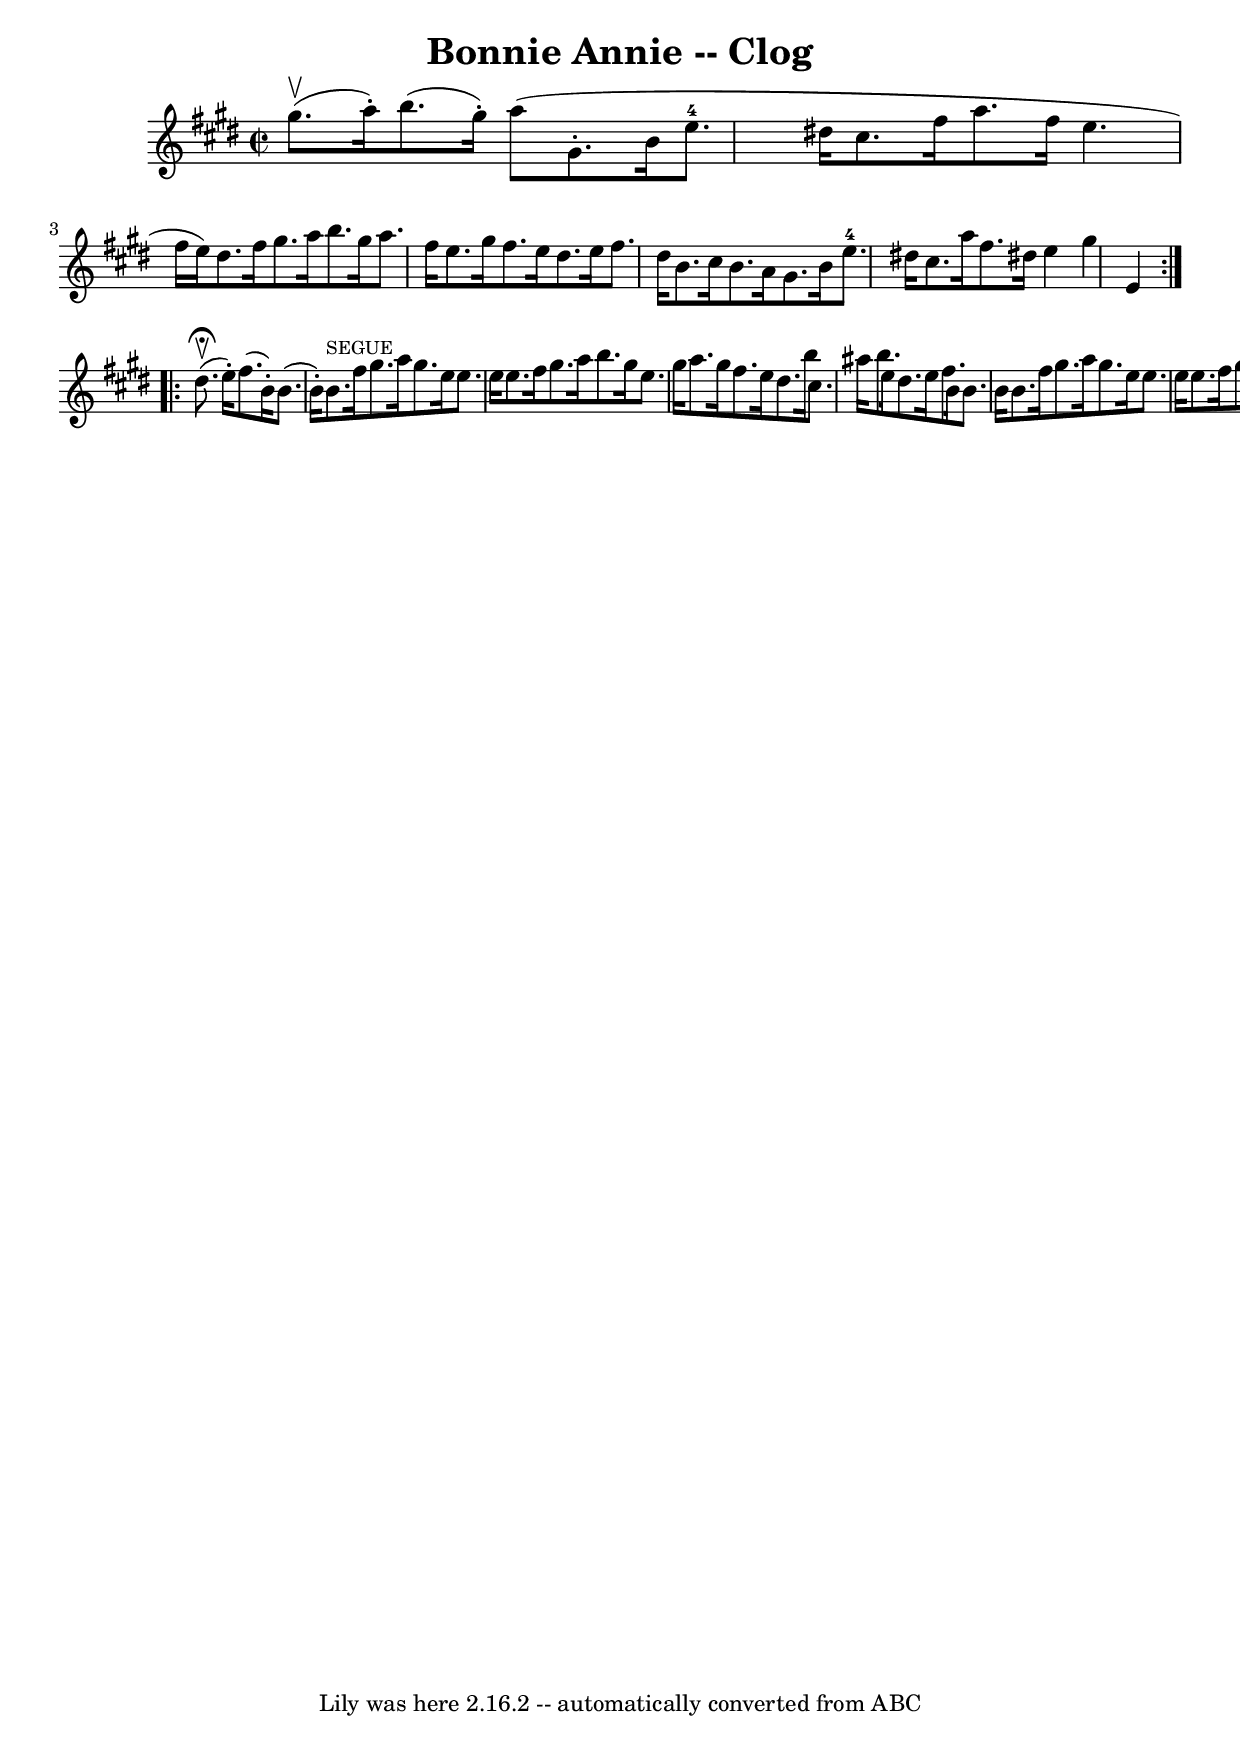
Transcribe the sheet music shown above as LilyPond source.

\version "2.16.2"
\include "Mammoth.ily"
\header {
  %% book = "Ryan's Mammoth Collection"
 crossRefNumber = "1"
 footnotes = "\\\\158 942"
  origin = "SCOTCH"
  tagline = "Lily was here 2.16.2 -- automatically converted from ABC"
  title = "Bonnie Annie -- Clog"

}
voicedefault =  {



  \repeat volta 2 {

    \override Staff.TimeSignature #'style = #'C
    \time 2/2 
    \key e \major gs''8.^\upbow(a''16-.)  |
 b''8. (
 gs''16-.) a''8 (gs'8.-. b'16 e''8.-4 ds''!16 cs''8. fs''16 a''8. fs''16     |
 e''4. fs''16 (e''16 ) ds''8. fs''16 gs''8. a''16    |
 b''8. gs''16 a''8. fs''16 e''8. gs''16 fs''8. e''16     |
 ds''8. e''16 fs''8. ds''16 b'8. cs''16 b'8. a'16     |
    
 gs'8. b'16 e''8.-4 ds''!16 cs''8. a''16 fs''8. ds''!16     |
 e''4 gs''4 e'4    
  }     
  \repeat volta 2 {
 ds''8.^\fermata^\upbow(e''16-.)  |
 fs''8. (b'16-.) b'8. (b'16-.) b'8.^\segue fs''16 gs''8. a''16     |
 gs''8. e''16 e''8. e''16 e''8. fs''16 gs''8. a''16      |
 b''8. gs''16 e''8. gs''16 a''8. gs''16 fs''8. e''16     |
 ds''8. b''16 cs''8. as''16 b''8. e''16 ds''8. e''16     |
 fs''8. b'16 b'8. b'16 b'8. fs''16 gs''8. a''16     |
 gs''8. e''16 e''8. e''16 e''8. fs''16 gs''8. as''16     |
 b''8. fs''16 gs''8. e''16 ds''8. fs''16 e''8. cs''16     |
    
 b'4 ds''4 b'4      
  }   

}

\score{
  <<

    \context Staff="default"
    {
      \voicedefault 
      
    }

  >>
  \layout {
    
  }
  \midi {
  }

}
